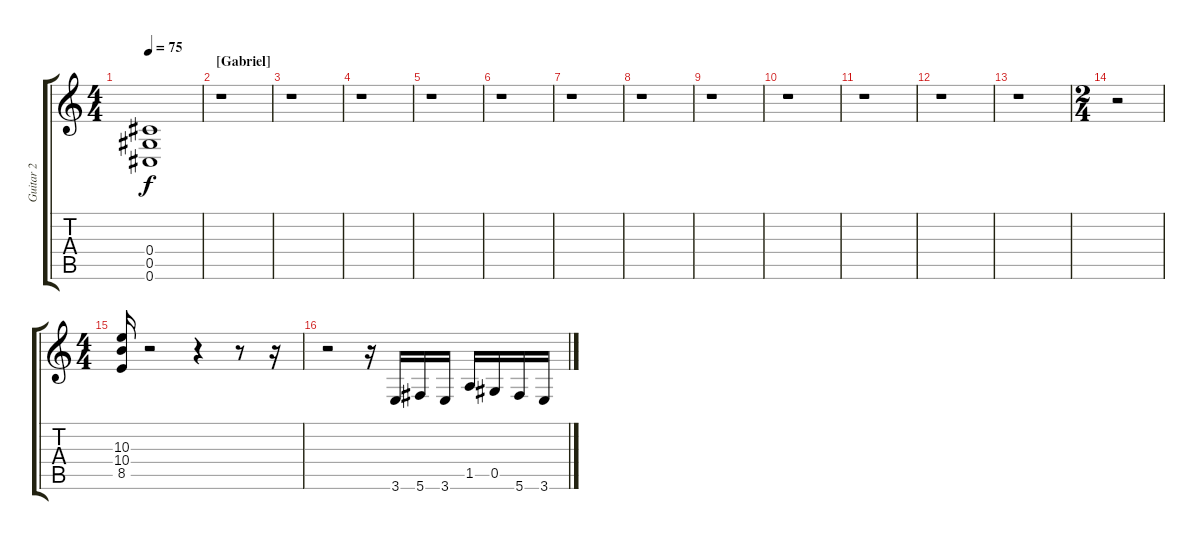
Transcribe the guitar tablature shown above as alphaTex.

\track ("Guitar 2" "Guitar 2") {instrument overdrivenguitar}
\staff {score tabs}
\tuning (Eb4 Bb3 Gb3 Db3 Ab2 Db2) {hide}
\ts (4 4)
\tempo 75
\clef g2
\ks c
(0.4{t} 0.5{t} 0.6{t}).1{dy f} |
\section ("" "[Gabriel]")
r.1 |
r.1 |
r.1 |
r.1 |
r.1 |
r.1 |
r.1 |
r.1 |
r.1 |
r.1 |
r.1 |
r.1 |
\ts (2 4)
r.2 |
\ts (4 4)
(10.3 10.4 8.5).16 r.2 r.4 r.8 r.16 |
r.2 r.16 3.6.16 5.6.16 3.6.16 1.5.16 0.5.16 5.6.16 3.6.16
